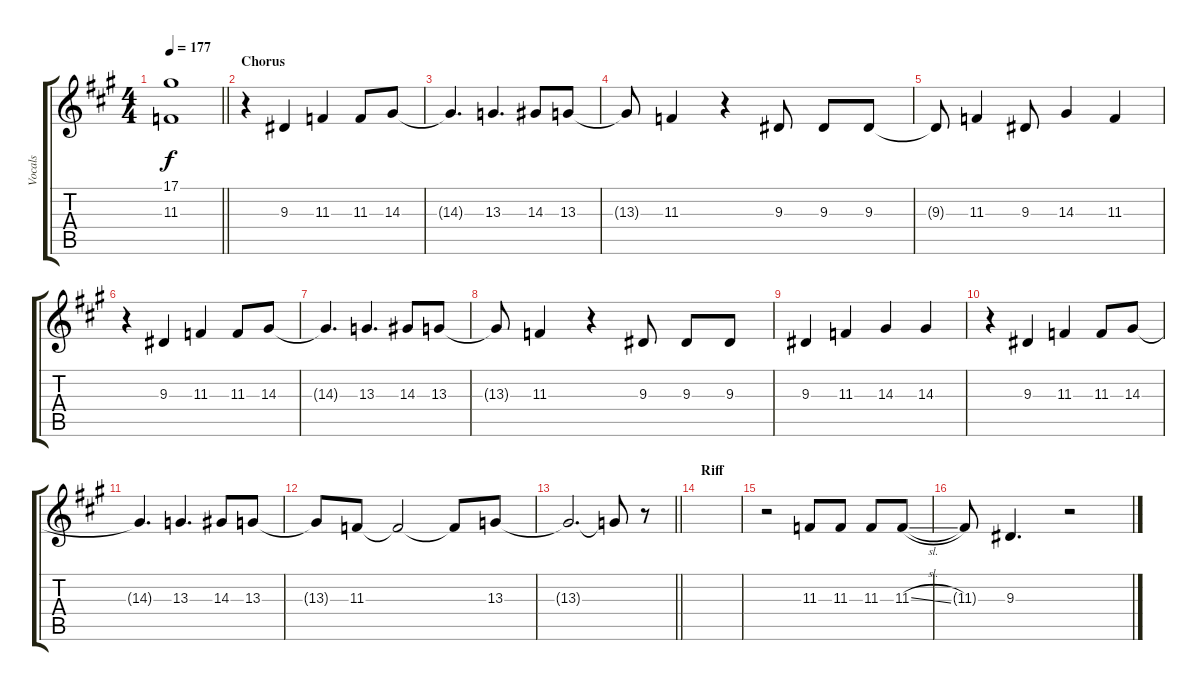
\track ("Vocals" "Vocals") {instrument lead6voice}
\staff {score tabs}
\tuning (Eb4 Bb3 Gb3 Db3 Ab2 Eb2) {hide}
\ts (4 4)
\tempo 177
\clef g2
\barLineRight lightlight
\ks a
(17.1{t} 11.3{t}).1{dy f} |
\section ("" "Chorus")
r.4 9.3.4 11.3.4 11.3.8 14.3.8 |
14.3{t}.4{d} 13.3.4{d} 14.3.8 13.3.8 |
13.3{t}.8 11.3.4 r.4 9.3.8 9.3.8 9.3.8 |
9.3{t}.8 11.3.4 9.3.8 14.3.4 11.3.4 |
r.4 9.3.4 11.3.4 11.3.8 14.3.8 |
14.3{t}.4{d} 13.3.4{d} 14.3.8 13.3.8 |
13.3{t}.8 11.3.4 r.4 9.3.8 9.3.8 9.3.8 |
9.3.4 11.3.4 14.3.4 14.3.4 |
r.4 9.3.4 11.3.4 11.3.8 14.3.8 |
14.3{t}.4{d} 13.3.4{d} 14.3.8 13.3.8 |
13.3{t}.8 11.3.8 11.3{t}.2 11.3{t}.8 13.3.8 |
\barLineRight lightlight
13.3{t}.2{d} 13.3{t}.8 r.8 |
\section ("" "Riff")
|
r.2 11.3.8 11.3.8 11.3.8 11.3{sl}.8 |
11.3{t}.8 9.3.4{d} r.2
